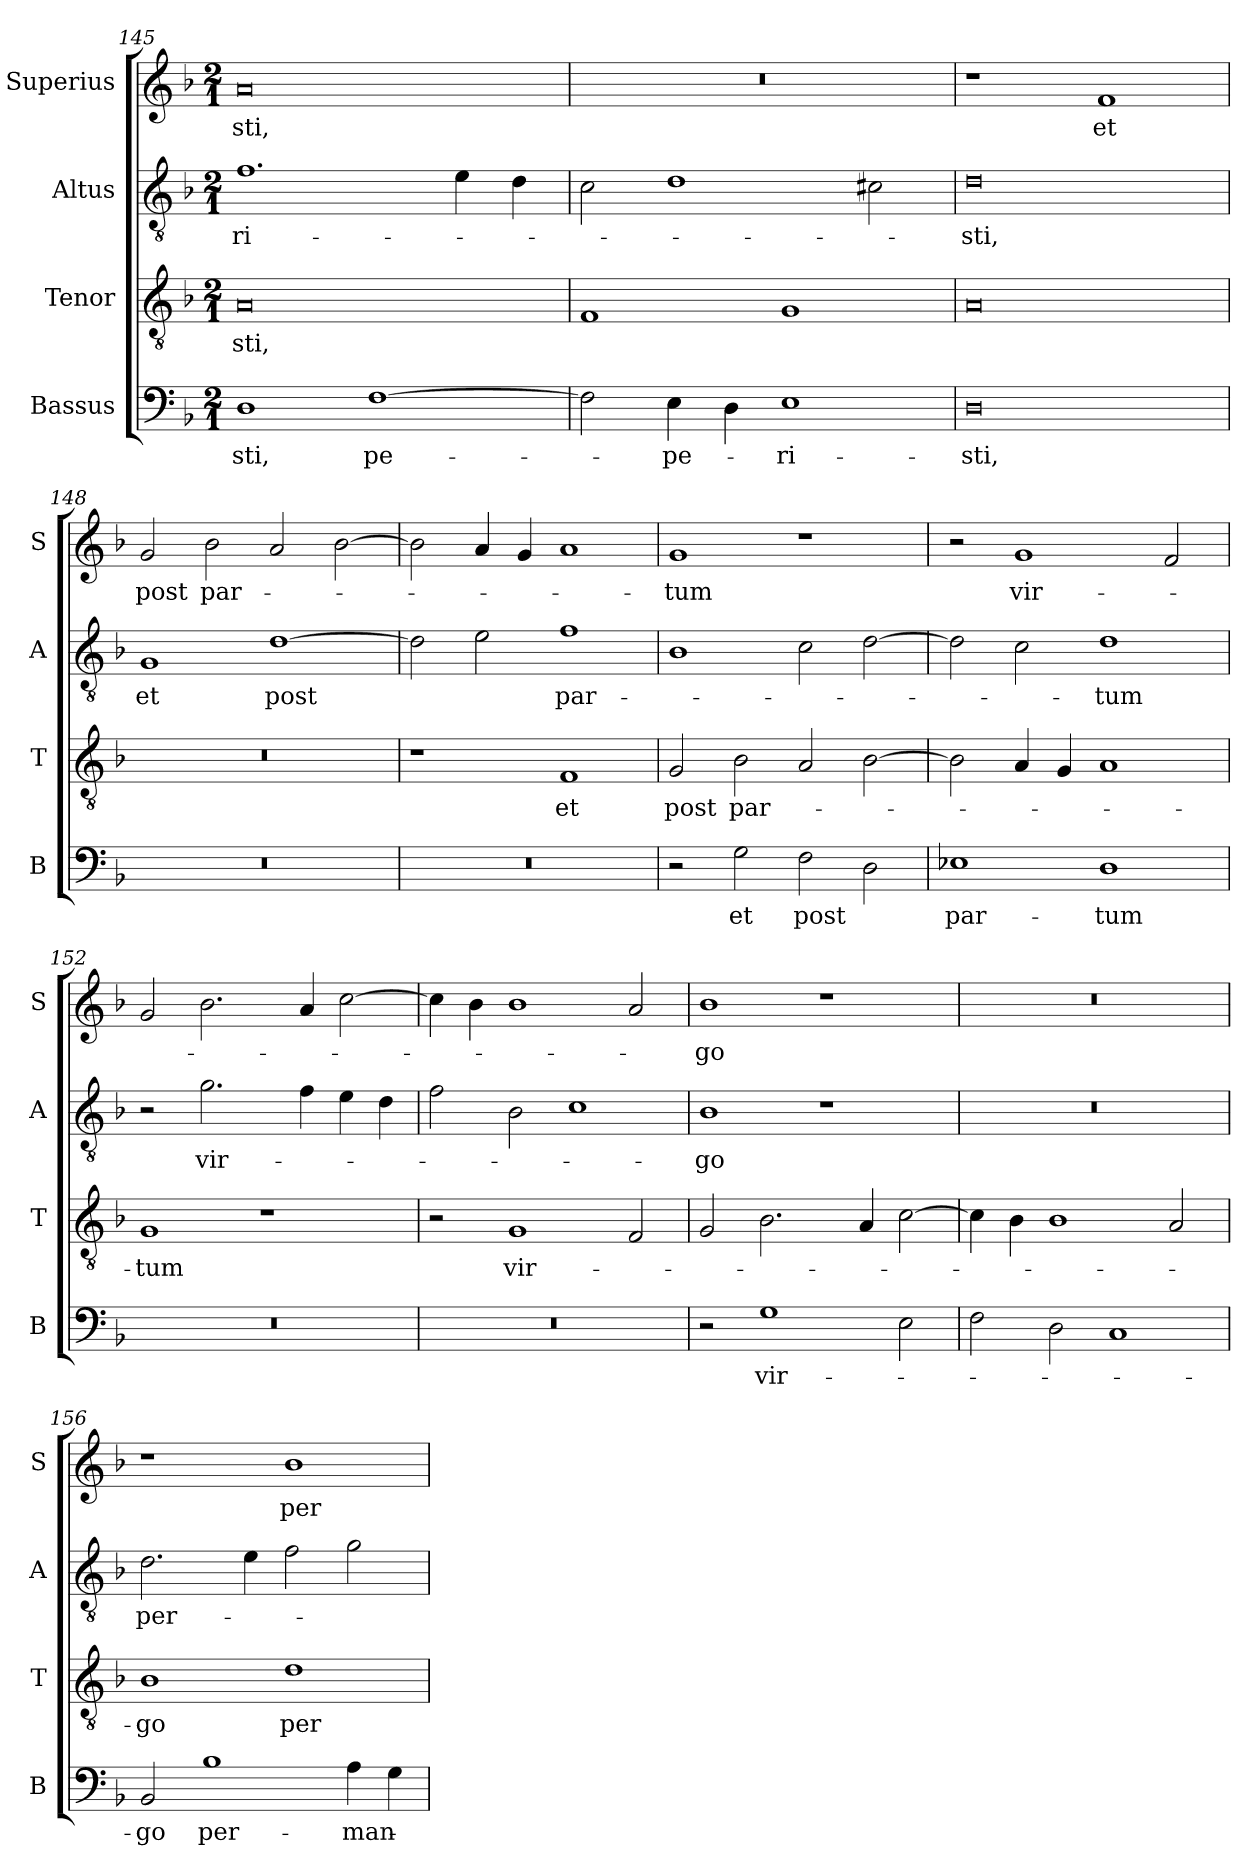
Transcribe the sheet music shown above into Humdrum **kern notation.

**kern	**text	**kern	**text	**kern	**text	**kern	**text
*part4	*part4	*part3	*part3	*part2	*part2	*part1	*part1
*staff4	*staff4	*staff3	*staff3	*staff2	*staff2	*staff1	*staff1
*I"Bassus	*	*I"Tenor	*	*I"Altus	*	*I"Superius	*
*I'B	*	*I'T	*	*I'A	*	*I'S	*
*clefF4	*	*clefGv2	*	*clefGv2	*	*clefG2	*
*k[b-]	*	*k[b-]	*	*k[b-]	*	*k[b-]	*
*M2/1	*	*M2/1	*	*M2/1	*	*M2/1	*
=145	=145	=145	=145	=145	=145	=145	=145
1D	-sti,	0A	-sti,	1.f	-ri-	0a	-sti,
[1F	pe-	.	.	.	.	.	.
.	.	.	.	4e\	.	.	.
.	.	.	.	4d\	.	.	.
=146	=146	=146	=146	=146	=146	=146	=146
2F\]	.	1F	.	2c\	.	0r	.
4E\	-pe-	.	.	1d	.	.	.
4D\	.	.	.	.	.	.	.
1E	-ri-	1G	.	.	.	.	.
.	.	.	.	2c#X\	.	.	.
=147	=147	=147	=147	=147	=147	=147	=147
0D	-sti,	0A	.	0d	-sti,	1r	.
.	.	.	.	.	.	1f	et
=148	=148	=148	=148	=148	=148	=148	=148
0r	.	0r	.	1G	et	2g/	post
.	.	.	.	.	.	2b-\	par-
.	.	.	.	[1d	post	2a/	.
.	.	.	.	.	.	[2b-\	.
=149	=149	=149	=149	=149	=149	=149	=149
0r	.	1r	.	2d\]	.	2b-\]	.
.	.	.	.	2e\	.	4a/	.
.	.	.	.	.	.	4g/	.
.	.	1F	et	1f	par-	1a	.
=150	=150	=150	=150	=150	=150	=150	=150
2r	.	2G/	post	1B-	.	1g	-tum
2G\	et	2B-\	par-	.	.	.	.
2F\	post	2A/	.	2c\	.	1r	.
2D\	.	[2B-\	.	[2d\	.	.	.
=151	=151	=151	=151	=151	=151	=151	=151
1E-X	par-	2B-\]	.	2d\]	.	2r	.
.	.	4A/	.	2c\	.	1g	vir-
.	.	4G/	.	.	.	.	.
1D	-tum	1A	.	1d	-tum	.	.
.	.	.	.	.	.	2f/	.
=152	=152	=152	=152	=152	=152	=152	=152
0r	.	1G	-tum	2r	.	2g/	.
.	.	.	.	2.g\	vir-	2.b-\	.
.	.	1r	.	.	.	.	.
.	.	.	.	4f\	.	4a/	.
.	.	.	.	4e\	.	[2cc\	.
.	.	.	.	4d\	.	.	.
=153	=153	=153	=153	=153	=153	=153	=153
0r	.	2r	.	2f\	.	4cc\]	.
.	.	.	.	.	.	4b-\	.
.	.	1G	vir-	2B-\	.	1b-	.
.	.	.	.	1c	.	.	.
.	.	2F/	.	.	.	2a/	.
=154	=154	=154	=154	=154	=154	=154	=154
2r	.	2G/	.	1B-	-go	1b-	-go
1G	vir-	2.B-\	.	.	.	.	.
.	.	.	.	1r	.	1r	.
.	.	4A/	.	.	.	.	.
2E\	.	[2c\	.	.	.	.	.
=155	=155	=155	=155	=155	=155	=155	=155
2F\	.	4c\]	.	0r	.	0r	.
.	.	4B-\	.	.	.	.	.
2D\	.	1B-	.	.	.	.	.
1C	.	.	.	.	.	.	.
.	.	2A/	.	.	.	.	.
=156	=156	=156	=156	=156	=156	=156	=156
2BB-/	-go	1B-	-go	2.d\	per-	1r	.
1B-	per-	.	.	.	.	.	.
.	.	.	.	4e\	.	.	.
.	.	1d	per-	2f\	.	1b-	per-
4A\	-man-	.	.	2g\	.	.	.
4G\	.	.	.	.	.	.	.
=	=	=	=	=	=	=	=
*-	*-	*-	*-	*-	*-	*-	*-
